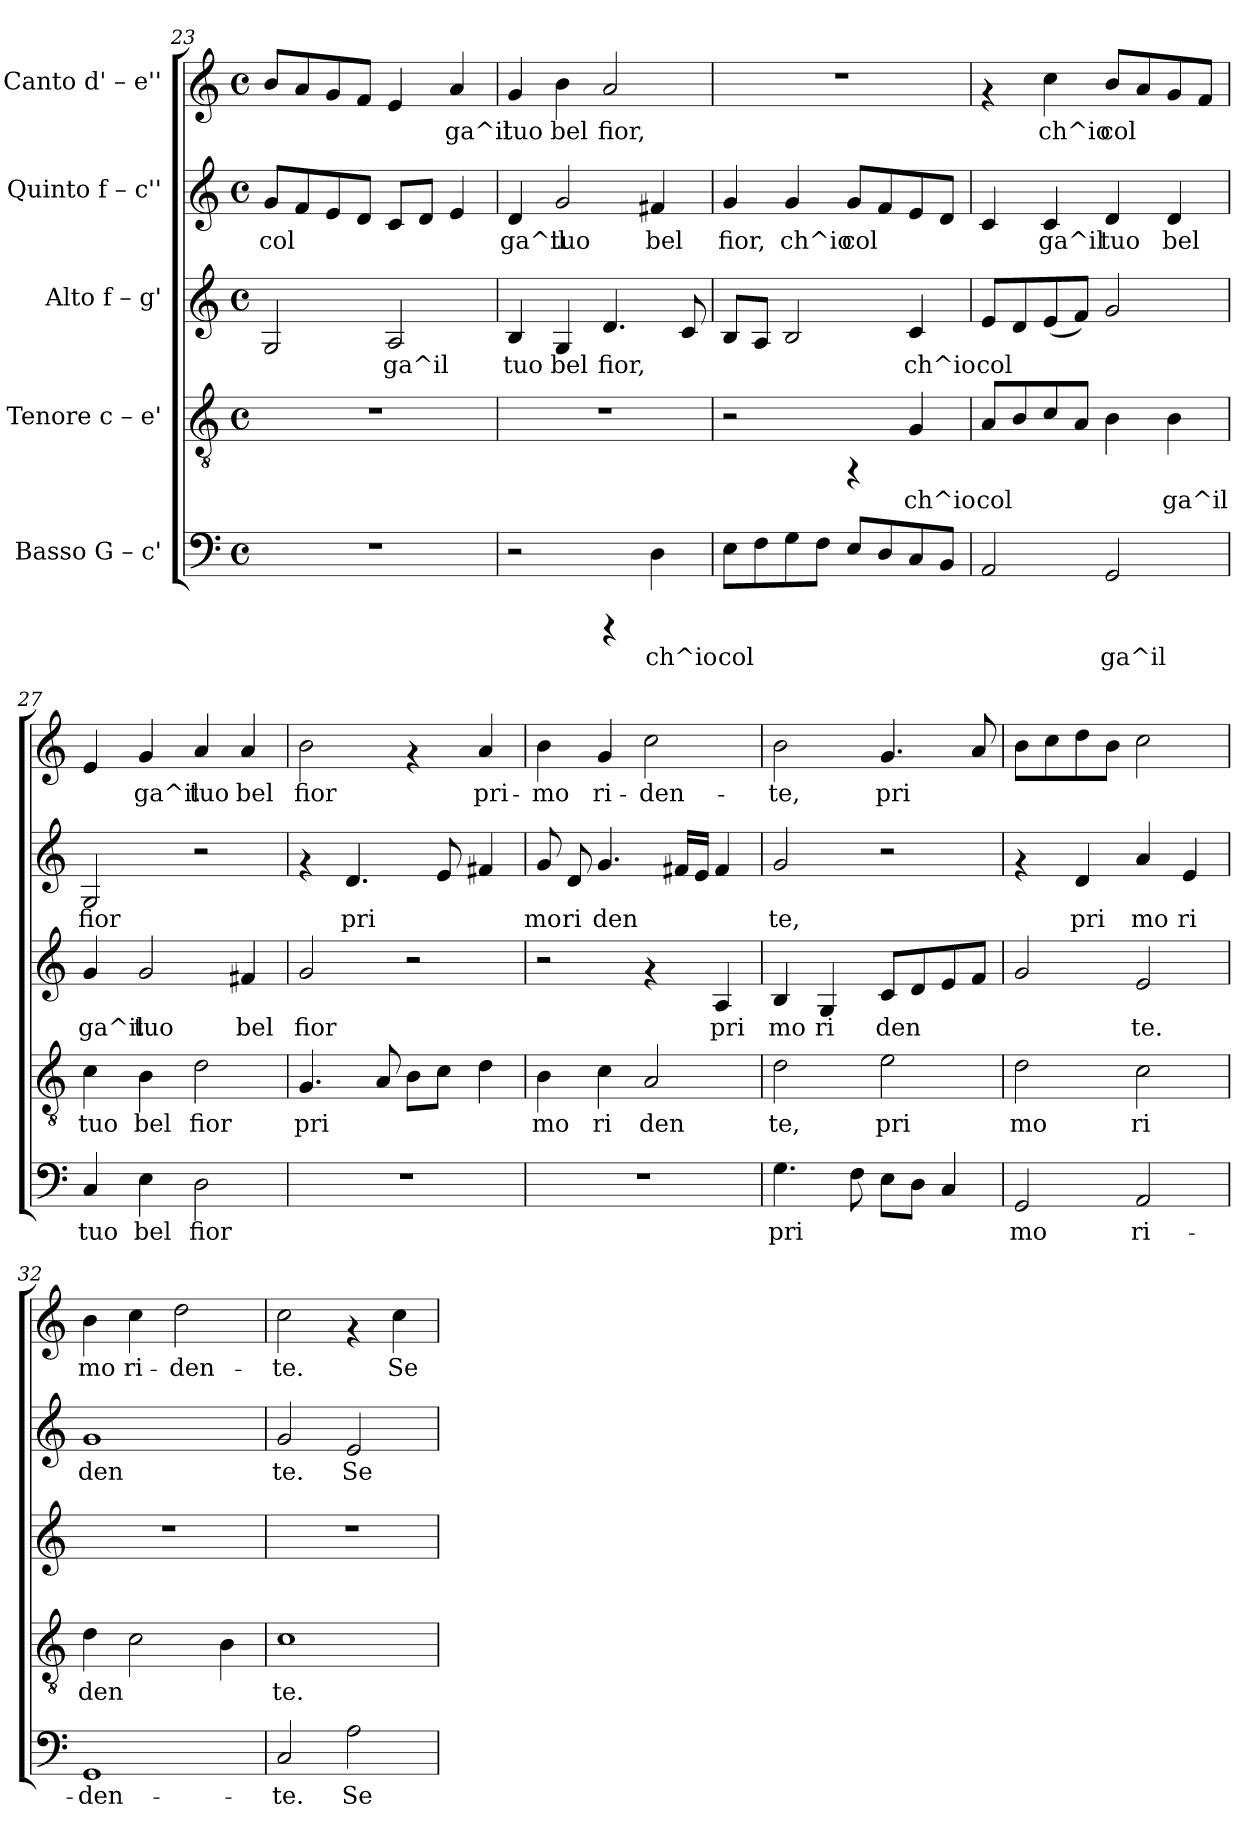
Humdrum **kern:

**kern	**text	**kern	**text	**kern	**text	**kern	**text	**kern	**text
*part5	*part5	*part4	*part4	*part3	*part3	*part2	*part2	*part1	*part1
*staff5	*staff5	*staff4	*staff4	*staff3	*staff3	*staff2	*staff2	*staff1	*staff1
*I"Basso  G – c'	*	*I"Tenore  c – e'	*	*I"Alto  f – g'	*	*I"Quinto  f – c''	*	*I"Canto  d' – e''	*
*clefF4	*	*clefGv2	*	*clefG2	*	*clefG2	*	*clefG2	*
*k[]	*	*k[]	*	*k[]	*	*k[]	*	*k[]	*
*C:	*	*C:	*	*C:	*	*C:	*	*C:	*
*M4/4	*	*M4/4	*	*M4/4	*	*M4/4	*	*M4/4	*
*met(c)	*	*met(c)	*	*met(c)	*	*met(c)	*	*met(c)	*
=23	=23	=23	=23	=23	=23	=23	=23	=23	=23
!	!	!	!	!	!LO:LY:b:rj	!	!LO:LY:b:rj	!	!LO:LY:b:rj
1r	.	1r	.	2G/	.	8g/L	col	8b/L	.
!	!	!	!	!	!	!	!LO:LY:b:rj	!	!LO:LY:b:rj
.	.	.	.	.	.	8f/	.	8a/	.
!	!	!	!	!	!	!	!LO:LY:b:rj	!	!LO:LY:b:rj
.	.	.	.	.	.	8e/	.	8g/	.
!	!	!	!	!	!	!	!LO:LY:b:rj	!	!LO:LY:b:rj
.	.	.	.	.	.	8d/J	.	8f/J	.
!	!	!	!	!	!LO:LY:b:rj	!	!LO:LY:b:rj	!	!LO:LY:b:rj
.	.	.	.	2A/	ga^il	8c/L	.	4e/	.
!	!	!	!	!	!	!	!LO:LY:b:rj	!	!
.	.	.	.	.	.	8d/J	.	.	.
!	!	!	!	!	!	!	!LO:LY:b:rj	!	!LO:LY:b:rj
.	.	.	.	.	.	4e/	.	4a/	ga^il
=24	=24	=24	=24	=24	=24	=24	=24	=24	=24
!	!	!	!	!	!LO:LY:b:rj	!	!LO:LY:b:rj	!	!LO:LY:b:rj
2r	.	1r	.	4B/	tuo	4d/	ga^il	4g/	tuo
!	!	!	!	!	!LO:LY:b:rj	!	!LO:LY:b:rj	!	!LO:LY:b:rj
.	.	.	.	4G/	bel	2g/	tuo	4b\	bel
!	!	!	!	!	!LO:LY:b:rj	!	!	!	!LO:LY:b:rj
4rCCC	.	.	.	4.d/	fior,	.	.	2a/	fior,
!	!LO:LY:b:cj	!	!	!	!	!	!LO:LY:b:rj	!	!
4D\	ch^io	.	.	.	.	4f#X/	bel	.	.
!	!	!	!	!	!LO:LY:b:rj	!	!	!	!
.	.	.	.	8c/	.	.	.	.	.
=25	=25	=25	=25	=25	=25	=25	=25	=25	=25
!	!LO:LY:b:cj	!	!	!	!LO:LY:b:rj	!	!LO:LY:b:rj	!	!
8E\L	col-	2r	.	8B/L	.	4g/	fior,	1r	.
!	!LO:LY:b:cj	!	!	!	!LO:LY:b:rj	!	!	!	!
8F\	--	.	.	8A/J	.	.	.	.	.
!	!LO:LY:b:cj	!	!	!	!LO:LY:b:rj	!	!LO:LY:b:rj	!	!
8G\	--	.	.	2B/	.	4g/	ch^io	.	.
!	!LO:LY:b:cj	!	!	!	!	!	!	!	!
8F\J	--	.	.	.	.	.	.	.	.
!	!LO:LY:b:cj	!	!	!	!	!	!LO:LY:b:rj	!	!
8E/L	--	4rFF	.	.	.	8g/L	col	.	.
!	!LO:LY:b:cj	!	!	!	!	!	!LO:LY:b:rj	!	!
8D/	--	.	.	.	.	8f/	.	.	.
!	!LO:LY:b:cj	!	!LO:LY:b:cj	!	!LO:LY:b:rj	!	!LO:LY:b:rj	!	!
8C/	--	4G/	ch^io	4c/	ch^io	8e/	.	.	.
!	!LO:LY:b:cj	!	!	!	!	!	!LO:LY:b:rj	!	!
8BB/J	--	.	.	.	.	8d/J	.	.	.
=26	=26	=26	=26	=26	=26	=26	=26	=26	=26
!	!LO:LY:b:cj	!	!LO:LY:b:cj	!	!LO:LY:b:rj	!	!LO:LY:b:rj	!	!
2AA/	--	8A/L	col-	8e/L	col	4c/	.	4rf	.
!	!	!	!LO:LY:b:cj	!	!LO:LY:b:rj	!	!	!	!
.	.	8B/	--	8d/	.	.	.	.	.
!	!	!	!LO:LY:b:cj	!	!LO:LY:b:rj	!	!LO:LY:b:rj	!	!LO:LY:b:rj
.	.	8c/	--	(>8e/	.	4c/	ga^il	4cc\	ch^io
!	!	!	!LO:LY:b:cj	!	!LO:LY:b:rj	!	!	!	!
.	.	8A/J	--	8f/J)	.	.	.	.	.
!	!LO:LY:b:cj	!	!LO:LY:b:cj	!	!LO:LY:b:rj	!	!LO:LY:b:rj	!	!LO:LY:b:rj
2GG/	-ga^il	4B\	--	2g/	.	4d/	tuo	8b/L	col
!	!	!	!	!	!	!	!	!	!LO:LY:b:rj
.	.	.	.	.	.	.	.	8a/	.
!	!	!	!LO:LY:b:cj	!	!	!	!LO:LY:b:rj	!	!LO:LY:b:rj
.	.	4B\	-ga^il	.	.	4d/	bel	8g/	.
!	!	!	!	!	!	!	!	!	!LO:LY:b:rj
.	.	.	.	.	.	.	.	8f/J	.
!!LO:PB:g=z
=27	=27	=27	=27	=27	=27	=27	=27	=27	=27
!	!LO:LY:b:cj	!	!LO:LY:b:cj	!	!LO:LY:b:rj	!	!LO:LY:b:rj	!	!LO:LY:b:rj
4C/	tuo	4c\	tuo	4g/	ga^il	2G/	fior	4e/	.
!	!LO:LY:b:cj	!	!LO:LY:b:cj	!	!LO:LY:b:rj	!	!	!	!LO:LY:b:rj
4E\	bel	4B\	bel	2g/	tuo	.	.	4g/	ga^il
!	!LO:LY:b:cj	!	!LO:LY:b:cj	!	!	!	!	!	!LO:LY:b:rj
2D\	fior	2d\	fior	.	.	2r	.	4a/	tuo
!	!	!	!	!	!LO:LY:b:rj	!	!	!	!LO:LY:b:rj
.	.	.	.	4f#X/	bel	.	.	4a/	bel
=28	=28	=28	=28	=28	=28	=28	=28	=28	=28
!	!	!	!LO:LY:b:cj	!	!LO:LY:b:rj	!	!	!	!LO:LY:b:rj
1r	.	4.G/	pri	2g/	fior	4rf	.	2b\	fior
!	!	!	!	!	!	!	!LO:LY:b:rj	!	!
.	.	.	.	.	.	4.d/	pri	.	.
!	!	!	!LO:LY:b:cj	!	!	!	!	!	!
.	.	8A/	.	.	.	.	.	.	.
!	!	!	!LO:LY:b:cj	!	!	!	!	!	!
.	.	8B\L	.	2r	.	.	.	4rf	.
!	!	!	!LO:LY:b:cj	!	!	!	!LO:LY:b:rj	!	!
.	.	8c\J	.	.	.	8e/	.	.	.
!	!	!	!LO:LY:b:cj	!	!	!	!LO:LY:b:rj	!	!LO:LY:b:rj
.	.	4d\	.	.	.	4f#X/	.	4a/	pri-
=29	=29	=29	=29	=29	=29	=29	=29	=29	=29
!	!	!	!LO:LY:b:cj	!	!	!	!LO:LY:b:rj	!	!LO:LY:b:rj
1r	.	4B\	mo	2r	.	8g/	mo	4b\	-mo
!	!	!	!	!	!	!	!LO:LY:b:rj	!	!
.	.	.	.	.	.	8d/	ri	.	.
!	!	!	!LO:LY:b:cj	!	!	!	!LO:LY:b:rj	!	!LO:LY:b:rj
.	.	4c\	ri	.	.	4.g/	den	4g/	ri-
!	!	!	!LO:LY:b:cj	!	!	!	!	!	!LO:LY:b:rj
.	.	2A/	den	4rf	.	.	.	2cc\	-den-
!	!	!	!	!	!	!	!LO:LY:b:rj	!	!
.	.	.	.	.	.	16f#X/L	.	.	.
!	!	!	!	!	!	!	!LO:LY:b:rj	!	!
.	.	.	.	.	.	16e/J	.	.	.
!	!	!	!	!	!LO:LY:b:rj	!	!LO:LY:b:rj	!	!
.	.	.	.	4A/	pri	4f#/	.	.	.
=30	=30	=30	=30	=30	=30	=30	=30	=30	=30
!	!LO:LY:b:cj	!	!LO:LY:b:cj	!	!LO:LY:b:rj	!	!LO:LY:b:rj	!	!LO:LY:b:rj
4.G\	pri-	2d\	te,	4B/	mo	2g/	te,	2b\	-te,
!	!	!	!	!	!LO:LY:b:rj	!	!	!	!
.	.	.	.	4G/	ri	.	.	.	.
!	!LO:LY:b:cj	!	!	!	!	!	!	!	!
8F\	--	.	.	.	.	.	.	.	.
!	!LO:LY:b:cj	!	!LO:LY:b:cj	!	!LO:LY:b:rj	!	!	!	!LO:LY:b:rj
8E\L	--	2e\	pri	8c/L	den	2r	.	4.g/	pri-
!	!LO:LY:b:cj	!	!	!	!LO:LY:b:rj	!	!	!	!
8D\J	--	.	.	8d/	.	.	.	.	.
!	!LO:LY:b:cj	!	!	!	!LO:LY:b:rj	!	!	!	!
4C/	--	.	.	8e/	.	.	.	.	.
!	!	!	!	!	!LO:LY:b:rj	!	!	!	!LO:LY:b:rj
.	.	.	.	8f/J	.	.	.	8a/	--
=31	=31	=31	=31	=31	=31	=31	=31	=31	=31
!	!LO:LY:b:cj	!	!LO:LY:b:cj	!	!LO:LY:b:rj	!	!	!	!LO:LY:b:rj
2GG/	-mo	2d\	mo	2g/	.	4rf	.	8b\L	--
!	!	!	!	!	!	!	!	!	!LO:LY:b:rj
.	.	.	.	.	.	.	.	8cc\	--
!	!	!	!	!	!	!	!LO:LY:b:rj	!	!LO:LY:b:rj
.	.	.	.	.	.	4d/	pri	8dd\	--
!	!	!	!	!	!	!	!	!	!LO:LY:b:rj
.	.	.	.	.	.	.	.	8b\J	--
!	!LO:LY:b:cj	!	!LO:LY:b:cj	!	!LO:LY:b:rj	!	!LO:LY:b:rj	!	!LO:LY:b:rj
2AA/	ri-	2c\	ri	2e/	te.	4a/	mo	2cc\	--
!	!	!	!	!	!	!	!LO:LY:b:rj	!	!
.	.	.	.	.	.	4e/	ri	.	.
=32	=32	=32	=32	=32	=32	=32	=32	=32	=32
!	!LO:LY:b:cj	!	!LO:LY:b:cj	!	!	!	!LO:LY:b:rj	!	!LO:LY:b:rj
1GG	-den-	4d\	den	1r	.	1g	den	4b\	-mo
!	!	!	!LO:LY:b:cj	!	!	!	!	!	!LO:LY:b:rj
.	.	2c\	.	.	.	.	.	4cc\	ri-
!	!	!	!	!	!	!	!	!	!LO:LY:b:rj
.	.	.	.	.	.	.	.	2dd\	-den-
!	!	!	!LO:LY:b:cj	!	!	!	!	!	!
.	.	4B\	.	.	.	.	.	.	.
!!LO:PB:g=z
=33	=33	=33	=33	=33	=33	=33	=33	=33	=33
!	!LO:LY:b:cj	!	!LO:LY:b:cj	!	!	!	!LO:LY:b:rj	!	!LO:LY:b:rj
2C/	-te.	1c	te.	1r	.	2g/	te.	2cc\	-te.
!	!LO:LY:b:cj	!	!	!	!	!	!LO:LY:b:rj	!	!
2A\	Se	.	.	.	.	2e/	Se	4rf	.
!	!	!	!	!	!	!	!	!	!LO:LY:b:rj
.	.	.	.	.	.	.	.	4cc\	Se
=	=	=	=	=	=	=	=	=	=
*-	*-	*-	*-	*-	*-	*-	*-	*-	*-
